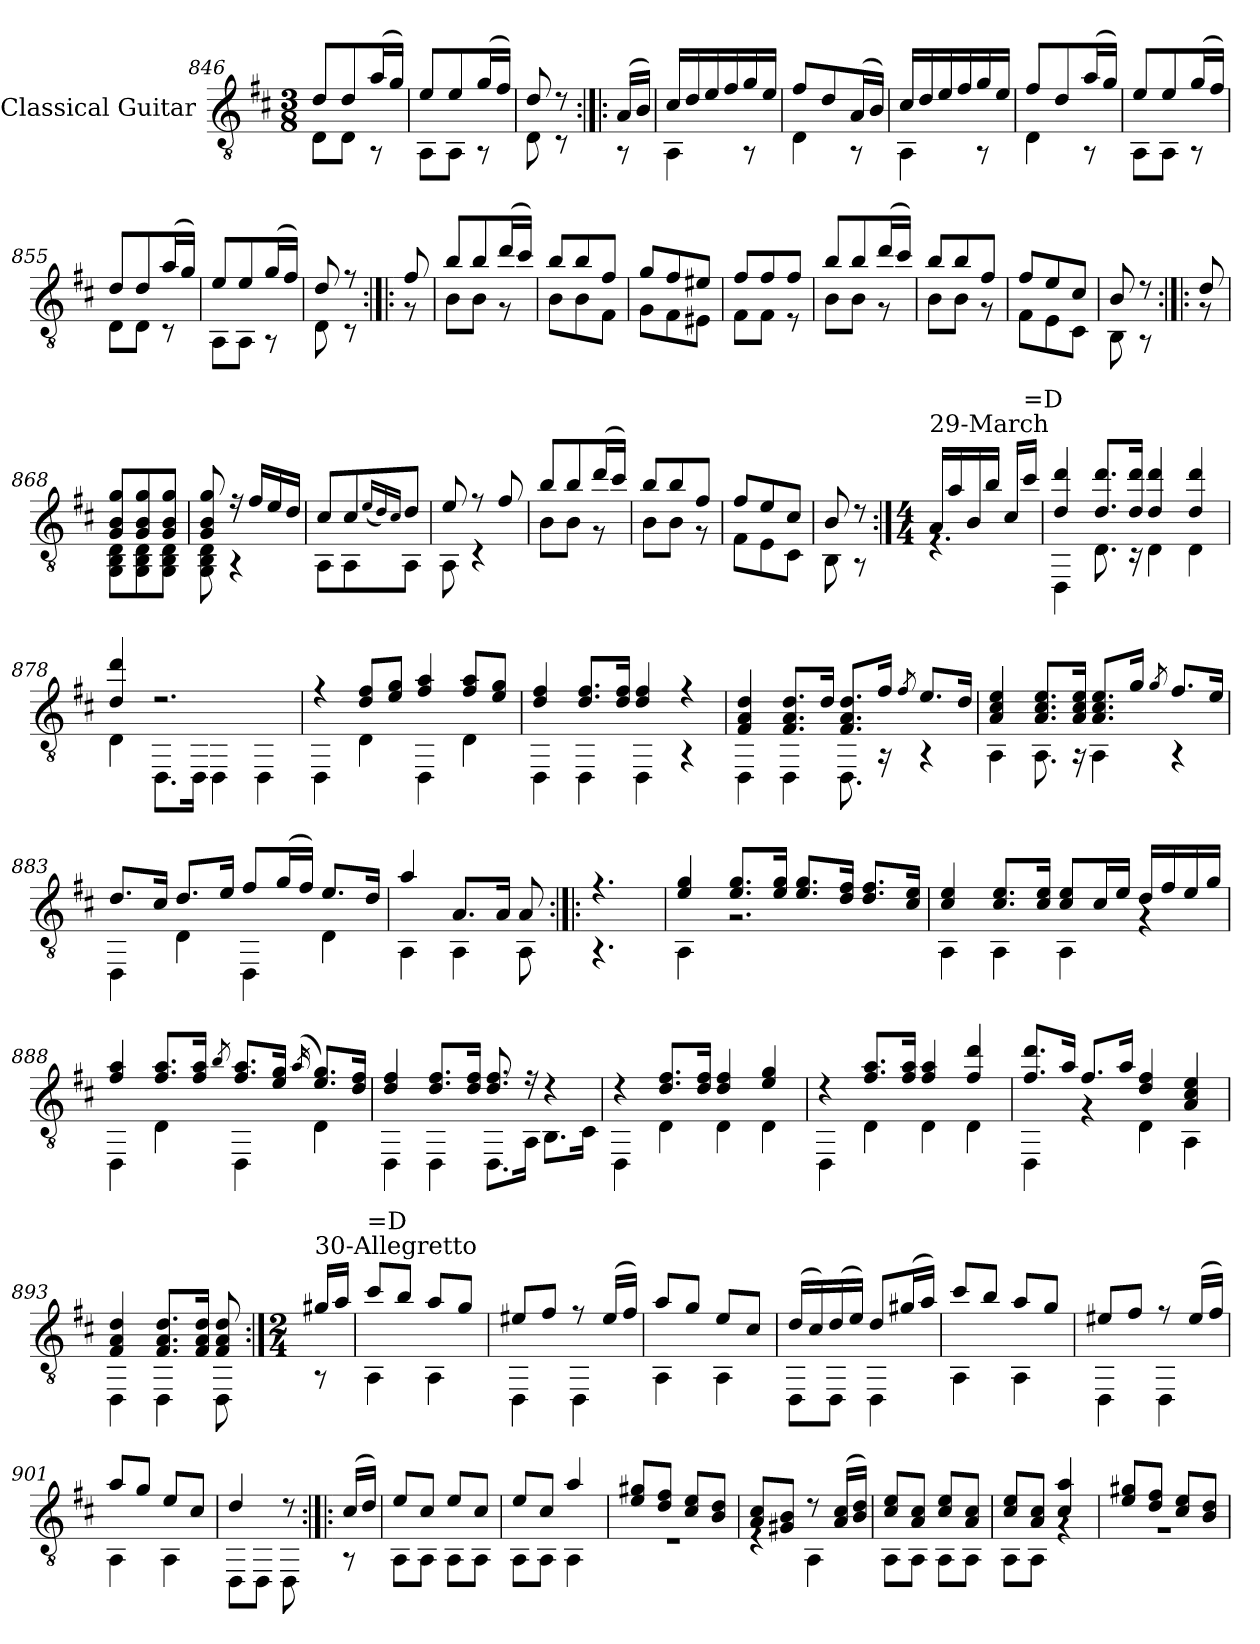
**kern
*part1
*staff1
*I"Classical Guitar
*I'Guit.
*clefGv2
*k[f#c#]
*M3/8
=846
*^
8d/L	8D\L
8d/	8D\J
(16a/L	8r
16g/JJ)	.
=847	=847
8e/L	8AA\L
8e/	8AA\J
(16g/L	8r
16f#/JJ)	.
!!LO:LB:g=z	!!
=848	=848
8d/	8D\
8r	8r
=849:|!|:	=849:|!|:
(16A/LL	8r
16B/JJ)	.
=850	=850
16c#/LL	4AA\
16d/	.
16e/	.
16f#/	.
16g/	8r
16e/JJ	.
=851	=851
8f#/L	4D\
8d/	.
(16A/L	8r
16B/JJ)	.
=852	=852
16c#/LL	4AA\
16d/	.
16e/	.
16f#/	.
16g/	8r
16e/JJ	.
=853	=853
8f#/L	4D\
8d/	.
(16a/L	8r
16g/JJ)	.
=854	=854
8e/L	8AA\L
8e/	8AA\J
(16g/L	8r
16f#/JJ)	.
=855	=855
8d/L	8D\L
8d/	8D\J
(16a/L	8r
16g/JJ)	.
!!LO:LB:g=z	!!
=856	=856
8e/L	8AA\L
8e/	8AA\J
(16g/L	8r
16f#/JJ)	.
=857	=857
8d/	8D\
8r	8r
=858:|!|:	=858:|!|:
8f#/	8r
=859	=859
8b/L	8B\L
8b/	8B\J
(16dd/L	8r
16cc#/JJ)	.
=860	=860
8b/L	8B\L
8b/	8B\
8f#/J	8F#\J
=861	=861
8g/L	8G\L
8f#/	8F#\
8e#X/J	8E#X\J
=862	=862
8f#/L	8F#\L
8f#/	8F#\J
8f#/J	8r
=863	=863
8b/L	8B\L
8b/	8B\J
(16dd/L	8r
16cc#/JJ)	.
=864	=864
8b/L	8B\L
8b/	8B\J
8f#/J	8r
!!LO:LB:g=z	!!
=865	=865
8f#/L	8F#\L
8e/	8E\
8c#/J	8C#\J
=866	=866
8B/	8BB\
8r	8r
=867:|!|:	=867:|!|:
8d/	8r
=868	=868
8G/ 8B/ 8g/L	8GG\ 8BB\ 8D\L
8G/ 8B/ 8g/	8GG\ 8BB\ 8D\
8G/ 8B/ 8g/J	8GG\ 8BB\ 8D\J
=869	=869
8G/ 8B/ 8g/	8GG\ 8BB\ 8D\
16r	4r
16f#/LL	.
16e/	.
16d/JJ	.
=870	=870
8c#/L	8AA\L
8c#/	8AA\
(16qe/LL	.
16qd/)	.
16qc#/JJ	.
8d/J	8AA\J
=871	=871
8e/	8AA\
8r	4r
8f#/	.
=872	=872
8b/L	8B\L
8b/	8B\J
(16dd/L	8r
16cc#/JJ)	.
=873	=873
8b/L	8B\L
8b/	8B\J
8f#/J	8r
!!LO:LB:g=z	!!
=874	=874
8f#/L	8F#\L
8e/	8E\
8c#/J	8C#\J
=875	=875
8B/	8BB\
8r	8r
!!LO:LB:g=z	!!
=876:|!	=876:|!
*M4/4	*
*MM92	*
!LO:TX:a:t=29-March	!
16A/LL	4.rE
16a/	.
16B/	.
16b/JJ	.
16c#/LL	.
!LO:TX:a:t==D	!
16cc#/JJ	.
=877	=877
4d/ 4dd/	4DD\
8.d/ 8.dd/L	8.D\
16d/ 16dd/Jk	16r
4d/ 4dd/	4D\
4d/ 4dd/	4D\
=878	=878
4d/ 4dd/	4D\
2.r	8.DD\L
.	16DD\Jk
.	4DD\
.	4DD\
=879	=879
4r	4DD\
8d/ 8f#/L	4D\
8e/ 8g/J	.
4f#/ 4a/	4DD\
8f#/ 8a/L	4D\
8e/ 8g/J	.
=880	=880
4d/ 4f#/	4DD\
8.d/ 8.f#/L	4DD\
16d/ 16f#/Jk	.
4d/ 4f#/	4DD\
4r	4r
!!LO:LB:g=z	!!
=881	=881
4F#/ 4A/ 4d/	4DD\
8.F#/ 8.A/ 8.d/L	4DD\
16d/Jk	.
8.F#/ 8.A/ 8.d/L	8.DD\
16f#/Jk	16r
8qf#/	.
8.e/L	4r
16d/Jk	.
=882	=882
4A/ 4c#/ 4e/	4AA\
8.A/ 8.c#/ 8.e/L	8.AA\
16A/ 16c#/ 16e/Jk	16r
8.A/ 8.c#/ 8.e/L	4AA\
16g/Jk	.
8qg/	.
8.f#/L	4r
16e/Jk	.
=883	=883
8.d/L	4DD\
16c#/Jk	.
8.d/L	4D\
16e/Jk	.
8f#/L	4DD\
(16g/L	.
16f#/JJ)	.
8.e/L	4D\
16d/Jk	.
=884	=884
4a/	4AA\
8.A/L	4AA\
16A/Jk	.
8A/	8AA\
=885:|!|:	=885:|!|:
4.r	4.r
!!LO:PB:g=z	!!
=886	=886
4e/ 4g/	4AA\
8.e/ 8.g/L	2.rG
16e/ 16g/Jk	.
8.e/ 8.g/L	.
16d/ 16f#/Jk	.
8.d/ 8.f#/L	.
16c#/ 16e/Jk	.
=887	=887
4c#/ 4e/	4AA\
8.c#/ 8.e/L	4AA\
16c#/ 16e/Jk	.
8c#/ 8e/L	4AA\
16c#/L	.
16e/JJ	.
16d/LL	4rG
16f#/	.
16e/	.
16g/JJ	.
=888	=888
4f#/ 4a/	4DD\
8.f#/ 8.a/L	4D\
16f#/ 16a/Jk	.
8qb/	.
8.f#/ 8.a/L	4DD\
16e/ 16g/Jk	.
(16qa/	.
8.e/ 8.g/L)	4D\
16d/ 16f#/Jk	.
=889	=889
4d/ 4f#/	4DD\
8.d/ 8.f#/L	4DD\
16d/ 16f#/Jk	.
8.d/ 8.f#/	8.DD\L
16rf	16AA\Jk
4rd	8.BB\L
.	16C#\Jk
!!LO:LB:g=z	!!
=890	=890
4rd	4DD\
8.d/ 8.f#/L	4D\
16d/ 16f#/Jk	.
4d/ 4f#/	4D\
4e/ 4g/	4D\
=891	=891
4rd	4DD\
8.f#/ 8.a/L	4D\
16f#/ 16a/Jk	.
4f#/ 4a/	4D\
4f#/ 4dd/	4D\
=892	=892
8.f#/ 8.dd/L	4DD\
16a/Jk	.
8.f#/L	4rG
16a/Jk	.
4d/ 4f#/	4D\
4A/ 4c#/ 4e/	4AA\
=893	=893
4F#/ 4A/ 4d/	4DD\
8.F#/ 8.A/ 8.d/L	4DD\
16F#/ 16A/ 16d/Jk	.
8F#/ 8A/ 8d/	8DD\
!!LO:LB:g=z	!!
=894:|!	=894:|!
*M2/4	*
*MM100	*
!LO:TX:a:t=30-Allegretto	!
16g#X/LL	8r
16a/JJ	.
=895	=895
!LO:TX:a:t==D	!
8cc#/L	4AA\
8b/J	.
8a/L	4AA\
8g/J	.
=896	=896
8e#X/L	4DD\
8f#/J	.
8r	4DD\
(16e#/LL	.
16f#/JJ)	.
=897	=897
8a/L	4AA\
8g/J	.
8e/L	4AA\
8c#/J	.
=898	=898
(16d/LL	8DD\L
16c#/)	.
(16d/	8DD\J
16e/JJ)	.
8d/L	4DD\
(16g#X/L	.
16a/JJ)	.
=899	=899
8cc#/L	4AA\
8b/J	.
8a/L	4AA\
8g/J	.
=900	=900
8e#X/L	4DD\
8f#/J	.
8r	4DD\
(16e#/LL	.
16f#/JJ)	.
!!LO:LB:g=z	!!
=901	=901
8a/L	4AA\
8g/J	.
8e/L	4AA\
8c#/J	.
=902	=902
4d/	8DD\L
.	8DD\J
8r	8DD\
=903:|!|:	=903:|!|:
(16c#/LL	8r
16d/JJ)	.
=904	=904
8e/L	8AA\L
8c#/J	8AA\J
8e/L	8AA\L
8c#/J	8AA\J
=905	=905
8e/L	8AA\L
8c#/J	8AA\J
4a/	4AA\
=906	=906
8e/ 8g#X/L	2r
8d/ 8f#/J	.
8c#/ 8e/L	.
8B/ 8d/J	.
=907	=907
8A/ 8c#/L	4rE
8G#X/ 8B/J	.
8r	4AA\
(16A/ 16c#/LL	.
16B/ 16d/JJ)	.
=908	=908
8c#/ 8e/L	8AA\L
8A/ 8c#/J	8AA\J
8c#/ 8e/L	8AA\L
8A/ 8c#/J	8AA\J
!!LO:LB:g=z	!!
=909	=909
8c#/ 8e/L	8AA\L
8A/ 8c#/J	8AA\J
4c#/ 4a/	4rG
=910	=910
8e/ 8g#X/L	2rG
8d/ 8f#/J	.
8c#/ 8e/L	.
8B/ 8d/J	.
*v	*v
=
*-
